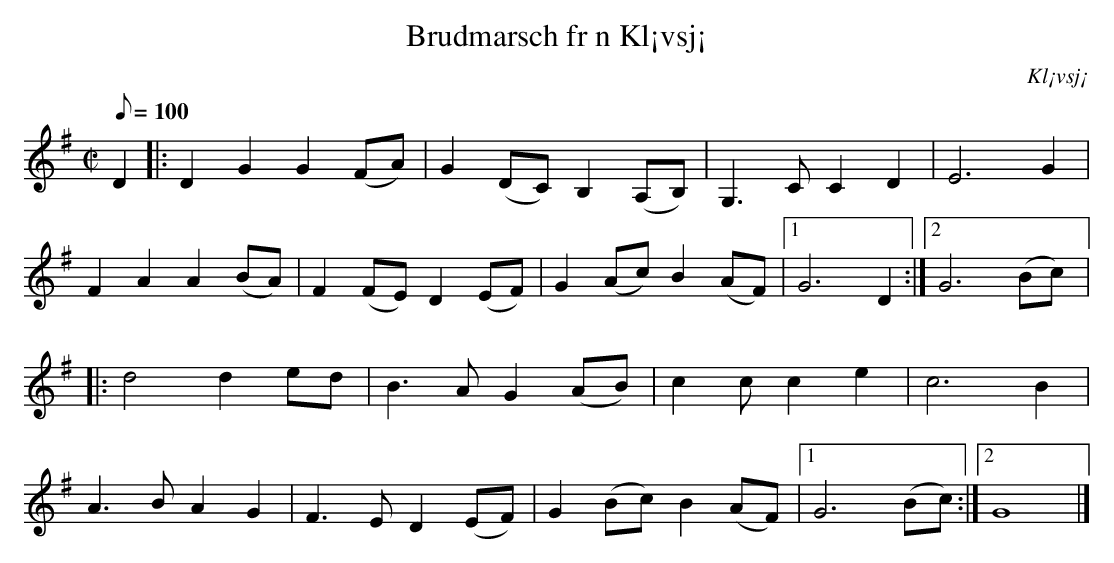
X:1
T: Brudmarsch fr n Kl¡vsj¡
O: Kl¡vsj¡
M: C|
L: 1/8
Q: 100
K: G
D2 |: D2G2 G2(FA) | G2(DC) B,2(A,B,) | G,3C C2D2 | E6G2 | F2A2 A2(BA) | F2(FE) D2(EF) | G2(Ac) B2(AF) |1 G6D2 :|2 G6(Bc) |: d4 d2ed | B3A G2(AB) | c2c c2e2 | c6B2 | A3B A2G2 | F3E D2(EF) | G2(Bc) B2(AF) |1 G6(Bc) :|2 G8 |]
